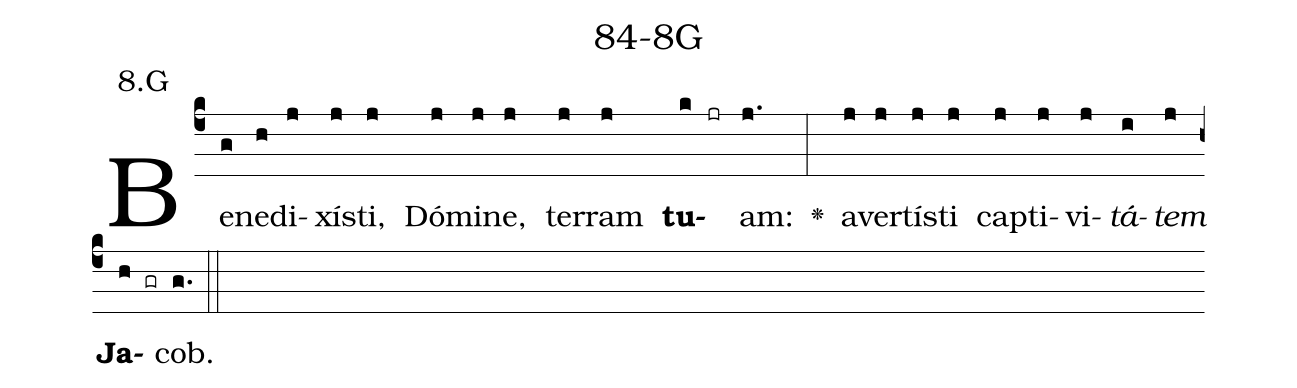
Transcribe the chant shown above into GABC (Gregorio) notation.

name: 84-8G;
annotation: 8.G;
%%
(c4)Be(g)ne(h)di(j)xís(j)ti,(j) Dó(j)mi(j)ne,(j) ter(j)ram(j) <b>tu</b>(k jr)am:(j.) <v>\greheightstar</v>(:) a(j)ver(j)tís(j)ti(j) cap(j)ti(j)vi(j)<i>tá</i>(i)<i>tem</i>(j) <b>Ja</b>(h gr)cob.(g.) (::)


%E(j) u(j) o(i) u(j) a(h) e.(g.) (::)
